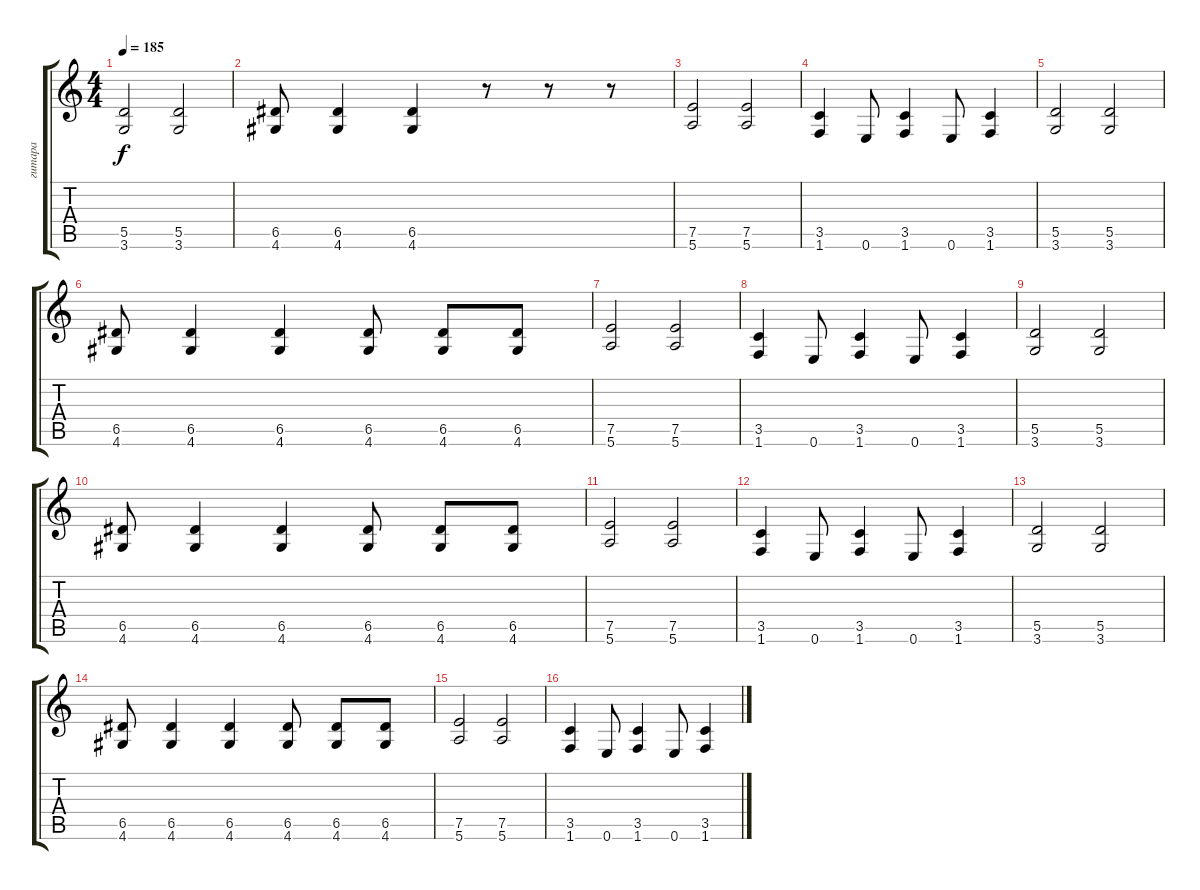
\track ("гитара" "гитара") {instrument distortionguitar}
\staff {score tabs}
\tuning (E4 B3 G3 D3 A2 E2) {hide}
\ts (4 4)
\tempo 185
\clef g2
\ks c
(5.5 3.6).2{dy f} (5.5 3.6).2 |
(6.5 4.6).8 (6.5 4.6).4 (6.5 4.6).4 r.8 r.8 r.8 |
(7.5 5.6).2 (7.5 5.6).2 |
(3.5 1.6).4 0.6.8 (3.5 1.6).4 0.6.8 (3.5 1.6).4 |
(5.5 3.6).2 (5.5 3.6).2 |
(6.5 4.6).8 (6.5 4.6).4 (6.5 4.6).4 (6.5 4.6).8 (6.5 4.6).8 (6.5 4.6).8 |
(7.5 5.6).2 (7.5 5.6).2 |
(3.5 1.6).4 0.6.8 (3.5 1.6).4 0.6.8 (3.5 1.6).4 |
(5.5 3.6).2 (5.5 3.6).2 |
(6.5 4.6).8 (6.5 4.6).4 (6.5 4.6).4 (6.5 4.6).8 (6.5 4.6).8 (6.5 4.6).8 |
(7.5 5.6).2 (7.5 5.6).2 |
(3.5 1.6).4 0.6.8 (3.5 1.6).4 0.6.8 (3.5 1.6).4 |
(5.5 3.6).2 (5.5 3.6).2 |
(6.5 4.6).8 (6.5 4.6).4 (6.5 4.6).4 (6.5 4.6).8 (6.5 4.6).8 (6.5 4.6).8 |
(7.5 5.6).2 (7.5 5.6).2 |
(3.5 1.6).4 0.6.8 (3.5 1.6).4 0.6.8 (3.5 1.6).4
